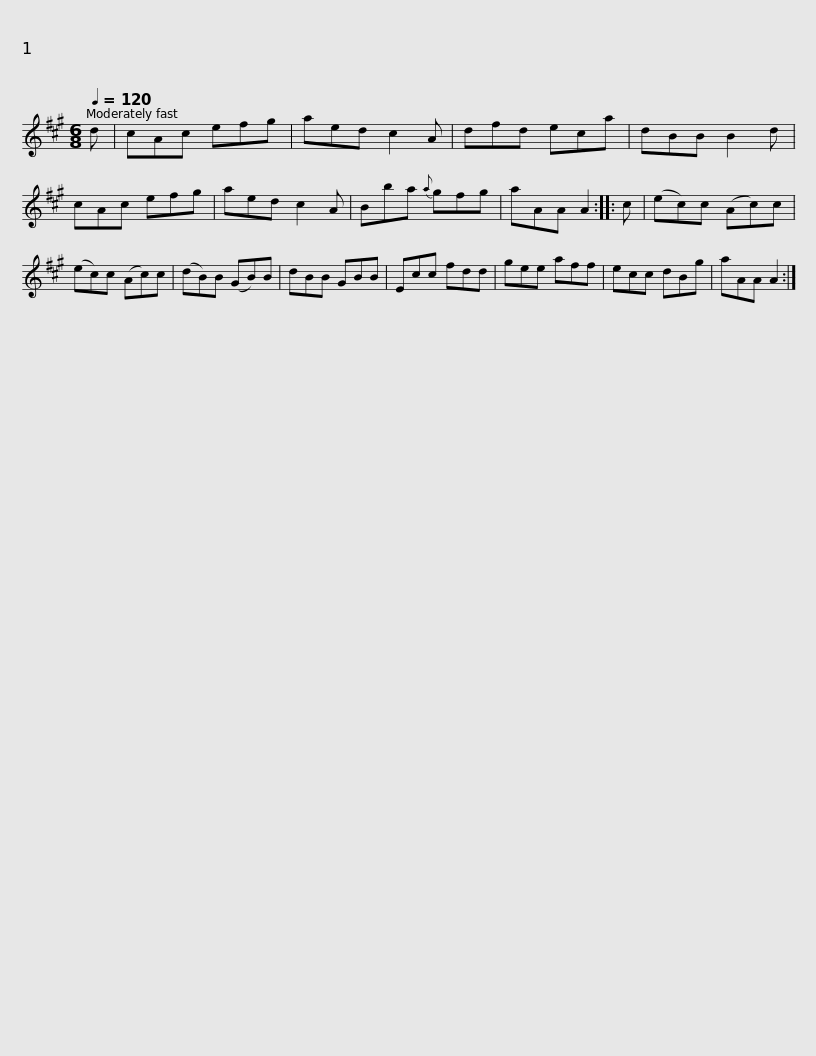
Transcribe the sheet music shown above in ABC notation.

X:1
L:1/8
Q:1/4=120
M:6/8
I:linebreak $
K:A
V:1 treble
V:1
 d | cAc efg | aed c2 A | dfd eca | dBB B2 d | %5
 cAc efg | aed c2 A | Bba{a} gfg |$ aAA A2 :: c | %10
 (ec)c (Ac)c | (ec)c (Ac)c | (dB)B (GB)B | dBB GBB | Ecc fdd | %15
 gee aff |$ ecc dBg | aAA A2 :| %18
